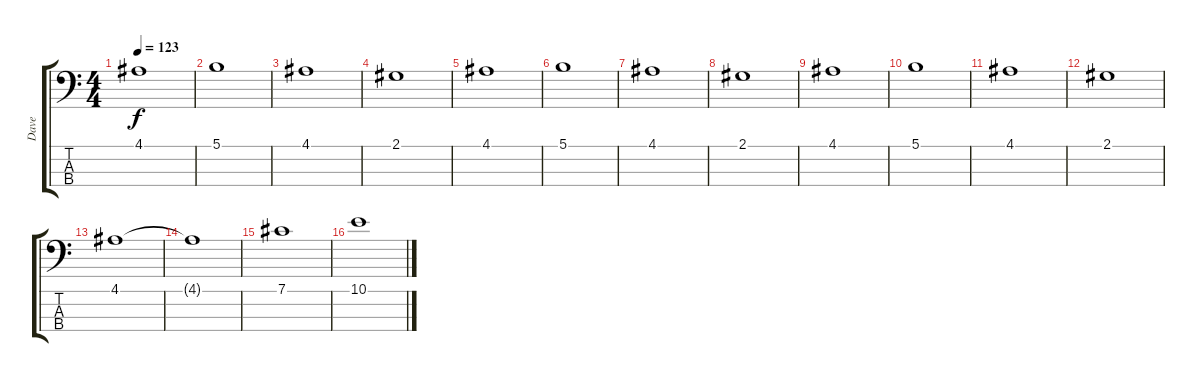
\track ("Dave" "Dave") {instrument electricbassfinger}
\staff {score tabs}
\tuning (Gb2 Db2 Ab1 Eb1) {hide}
\ts (4 4)
\tempo 123
\clef f4
\ks c
4.1.1{dy f} |
5.1.1 |
4.1.1 |
2.1.1 |
4.1.1 |
5.1.1 |
4.1.1 |
2.1.1 |
4.1.1 |
5.1.1 |
4.1.1 |
2.1.1 |
4.1.1 |
4.1{t}.1 |
7.1.1 |
10.1.1
